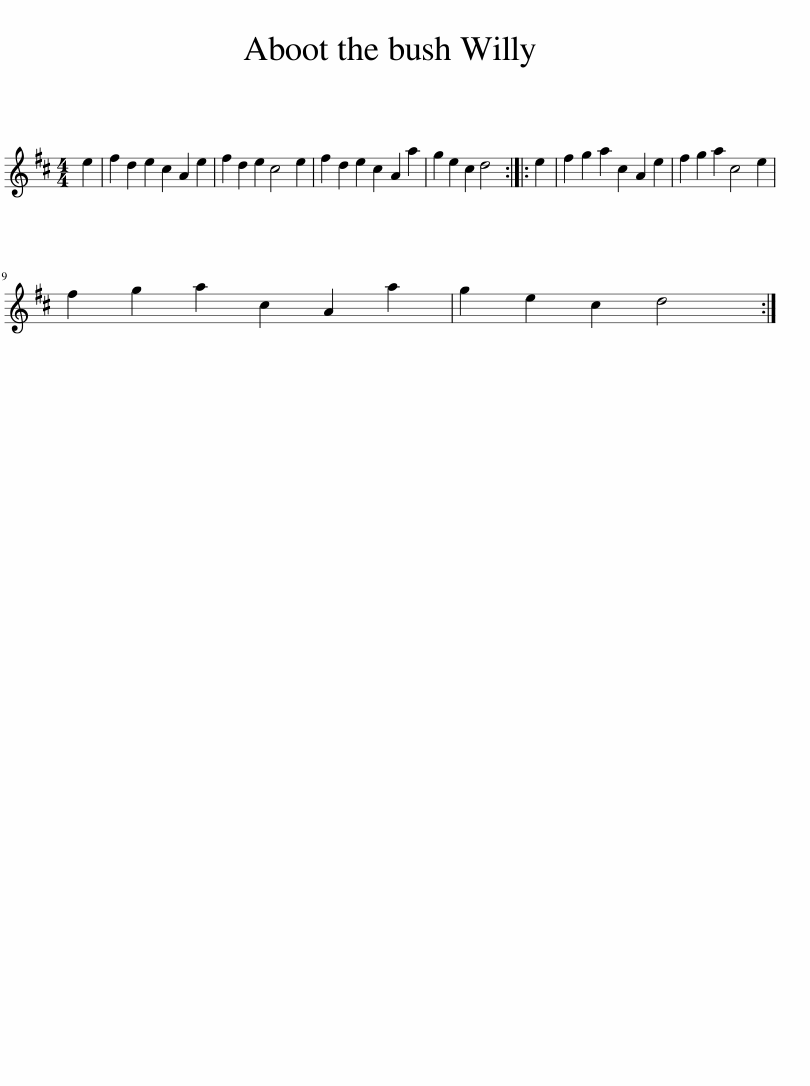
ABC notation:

X:1
L:1/8
M:4/4
I:linebreak $
K:D
V:1 treble
V:1
 e2 | f2 d2 e2 c2 A2 e2 | f2 d2 e2 c4 e2 | f2 d2 e2 c2 A2 a2 | g2 e2 c2 d4 :: %5
 e2 | f2 g2 a2 c2 A2 e2 | f2 g2 a2 c4 e2 |$ f2 g2 a2 c2 A2 a2 | g2 e2 c2 d4 :| %10
